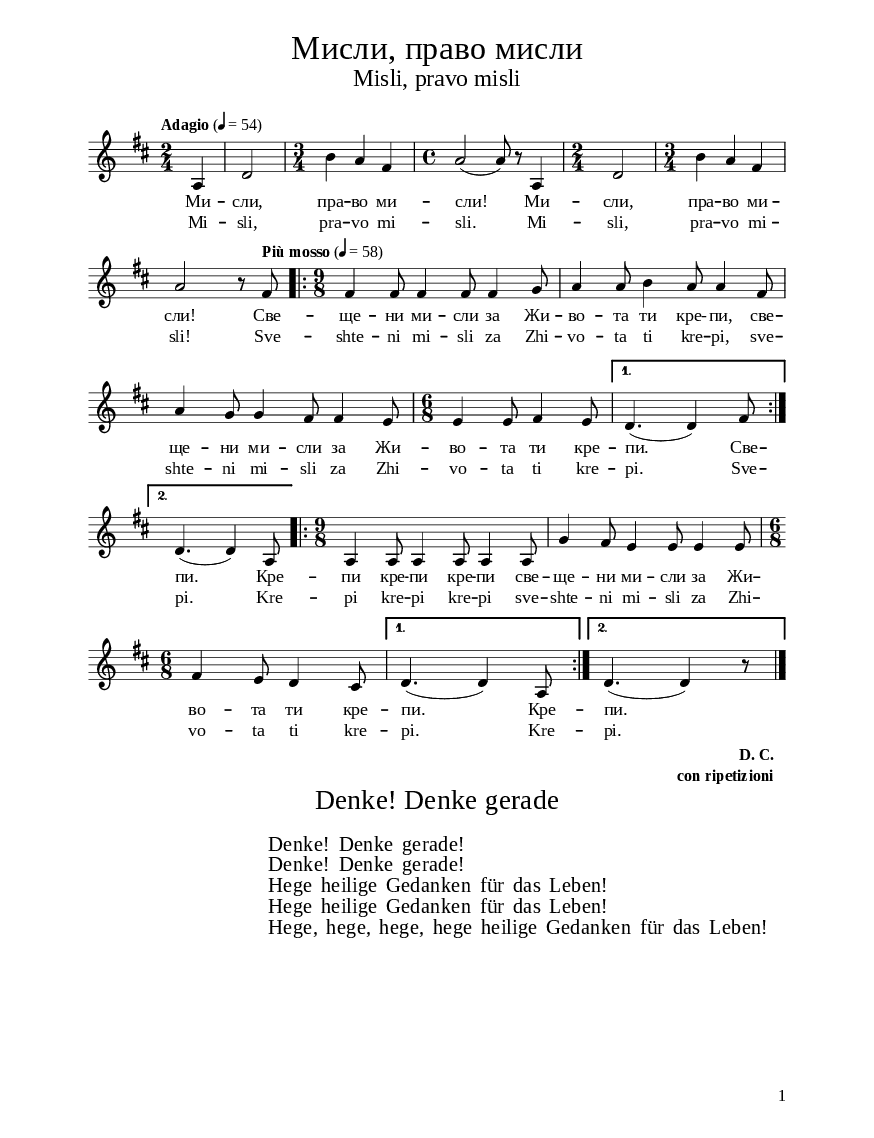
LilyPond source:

\version "2.24.0"

% include paper part and global functions
\include "include/globals.ily"

\bookpart {
  \label #'ref093
  \tocItem \markup "Мисли, право мисли – Misli, pravo misli"
  \include "include/bookpart-paper.ily"
  \score {
    \include "include/score-layout.ily"

  
  \new Voice \absolute  {
    \clef treble
    \key d \major
    \time 2/4 
      \tempoFunc "Adagio" 4 "54"

      \partial 4
      \autoBeamOff

      a4 | d'2 | \time 3/4 b'4 a' fis' | \time 4/4 a'2 ( a'8 ) r8 a4 | \time 2/4 d'2 | \time 3/4 b'4 a'4 fis'4 \break

      a'2 r8

      \tempoFunc "Più mosso" 4 "58"
      fis'8 | \repeat volta 2 {
        \time 9/8 fis'4 fis'8 fis'4 fis'8 fis'4 g'8 | a'4 a'8 b'4 a'8 a'4 fis'8 | \break

        a'4 g'8 g'4 fis'8 fis'4 e'8 | \time 6/8 e'4 e'8 fis'4 e'8 |
      } \alternative {
        {d'4. (d'4 ) fis'8 \break}
        {d'4. (d'4) a8 }
      } \repeat volta 2 {
        \time 9/8 a4 a8 a4 a8 a4 a8 | g'4 fis'8 e'4 e'8 e'4 e'8 | \break

        \time 6/8  fis'4 e'8 d'4 cis'8 |
      } \alternative { { d'4. ( d'4 ) a8 } { d'4. ( d'4 )  r8 } } \bar "|."

    }

    \addlyrics {
      Ми -- сли, пра -- во ми -- сли! Ми -- сли, пра -- во ми -- сли!

      Све -- ще -- ни ми -- сли за Жи -- во -- та ти "кре-" -- пи, све -- ще -- ни ми -- сли за Жи -- во -- та ти кре -- пи. Све -- пи. Кре -- пи кре -- пи

      кре -- пи све -- ще -- ни ми -- сли за Жи -- во -- та ти кре -- пи.  Кре -- пи.
    }

    \addlyrics {
      Mi -- sli, pra -- vo mi -- sli. Mi -- sli, pra -- vo mi -- sli!

      Sve -- shte -- ni mi -- sli za Zhi -- vo -- ta ti kre -- pi, sve -- shte -- ni mi -- sli za Zhi -- vo -- ta ti kre -- pi. Sve -- pi. Kre -- pi kre -- pi

      kre -- pi sve -- shte -- ni mi -- sli za Zhi -- vo -- ta ti kre -- pi.  Kre -- pi.

    }


    \header {
      title = \titleFunc "Мисли, право мисли" "Misli, pravo misli"
    }

    \midi{}

  } % score
 
  \markup \dc-two "D. C.""con ripetizioni"
  

  % include foreign translation(s) of the song
  \version "2.24.2"

\markup \fill-line { \fontsize #deTitleFontSize "Denke! Denke gerade" }
\markup \null
\markup \null
\markup \fontsize #deCoupletFontSize {
  \hspace #16
  \override #`(baseline-skip . ,deCoupletBaselineSkip)

  \column {
    \line { " " Denke! Denke gerade! }
    \line { " " Denke! Denke gerade! }
    \line { " " Hege heilige Gedanken für das Leben!}
    \line { " " Hege heilige Gedanken für das Leben!}
    \line { " " Hege, hege, hege, hege heilige Gedanken für das Leben!}


  }


}


} % bookpart
